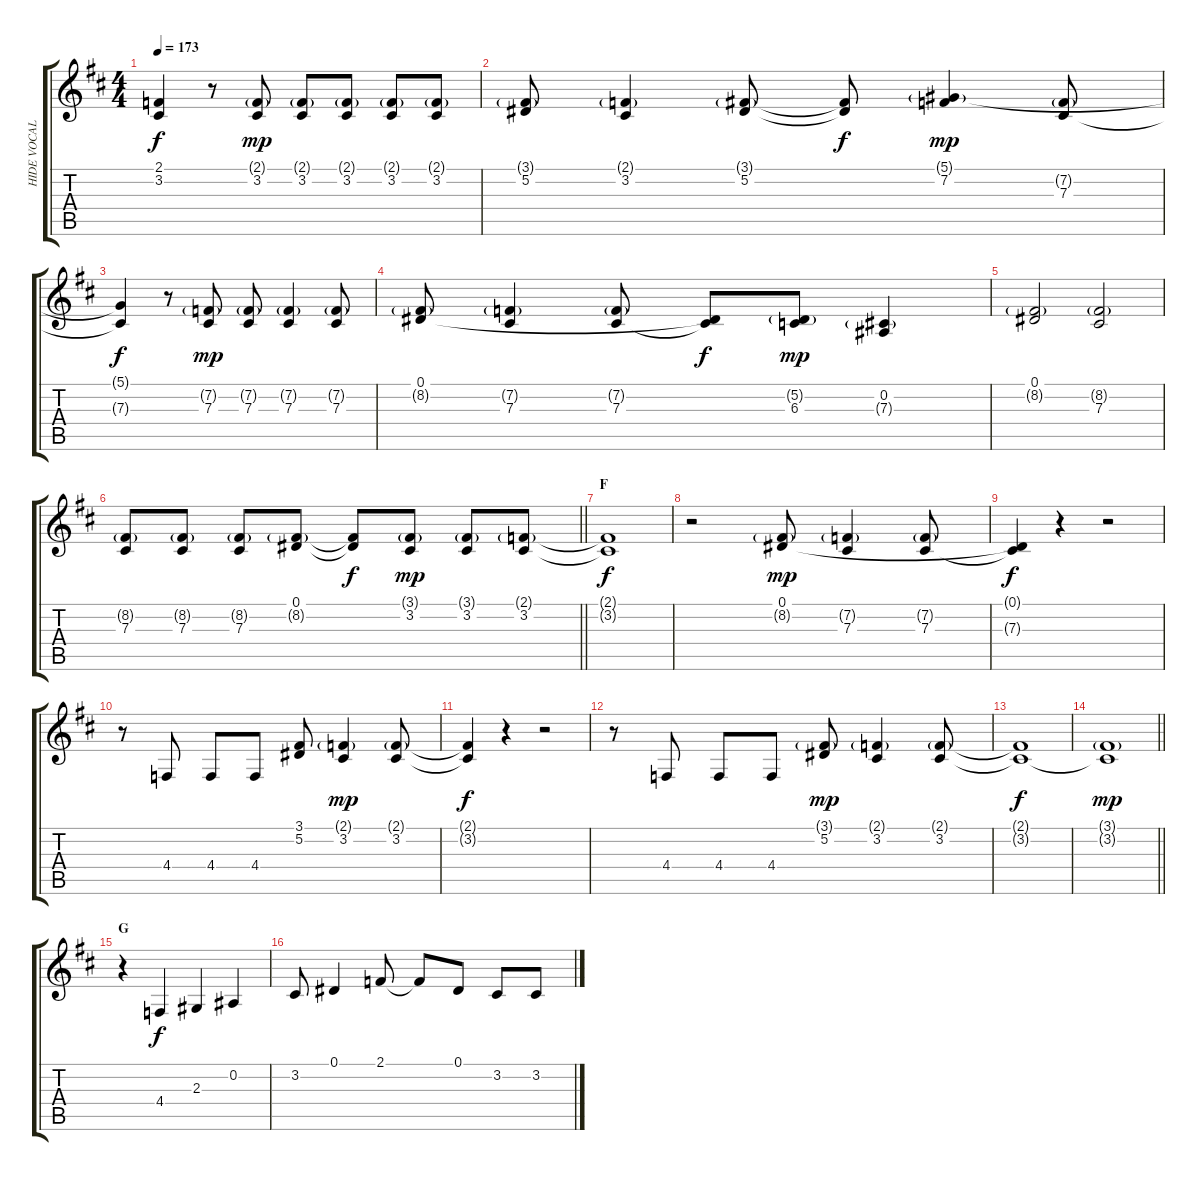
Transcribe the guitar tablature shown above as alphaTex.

\track ("HIDE VOCAL" "HIDE VOCAL") {instrument englishhorn}
\staff {score tabs}
\tuning (Eb4 Bb3 Gb3 Db3 Ab2 Eb2) {hide}
\ts (4 4)
\tempo 173
\clef g2
\ks bminor
(2.1{t} 3.2{t}).4{dy f} r.8 (2.1{g} 3.2).8{dy mp} (2.1{g} 3.2).8 (2.1{g} 3.2).8 (2.1{g} 3.2).8 (2.1{g} 3.2).8 |
(3.1{g} 5.2).8 (2.1{g} 3.2).4 (3.1{g} 5.2).8 (3.1{t} 5.2{t}).8{dy f} (5.1{g} 7.2).4{dy mp} (7.2{g} 7.3).8 |
(5.1{t} 7.3{t}).4{dy f} r.8 (7.2{g} 7.3).8{dy mp} (7.2{g} 7.3).8 (7.2{g} 7.3).4 (7.2{g} 7.3).8 |
(0.1 8.2{g}).8 (7.2{g} 7.3).4 (7.2{g} 7.3).8 (0.1{t} 7.3{t}).8{dy f} (5.2{g} 6.3).8{dy mp} (0.2 7.3{g}).4 |
(0.1 8.2{g}).2 (8.2{g} 7.3).2 |
\barLineRight lightlight
(8.2{g} 7.3).8 (8.2{g} 7.3).8 (8.2{g} 7.3).8 (0.1 8.2{g}).8 (0.1{t} 8.2{t}).8{dy f} (3.1{g} 3.2).8{dy mp} (3.1{g} 3.2).8 (2.1{g} 3.2).8 |
\section ("" "F")
(2.1{t} 3.2{t}).1{dy f} |
r.2 (0.1 8.2{g}).8{dy mp} (7.2{g} 7.3).4 (7.2{g} 7.3).8 |
(0.1{t} 7.3{t}).4{dy f} r.4 r.2 |
r.8 4.4.8 4.4.8 4.4.8 (3.1 5.2).8 (2.1{g} 3.2).4{dy mp} (2.1{g} 3.2).8 |
(2.1{t} 3.2{t}).4{dy f} r.4 r.2 |
r.8 4.4.8 4.4.8 4.4.8 (3.1{g} 5.2).8{dy mp} (2.1{g} 3.2).4 (2.1{g} 3.2).8 |
(2.1{t} 3.2{t}).1{dy f} |
\barLineRight lightlight
(3.1{g} 3.2{t}).1{dy mp} |
\section ("" "G")
r.4 4.4.4{dy f} 2.3.4 0.2.4 |
3.2.8 0.1.4 2.1.8 2.1{t}.8 0.1.8 3.2.8 3.2.8
